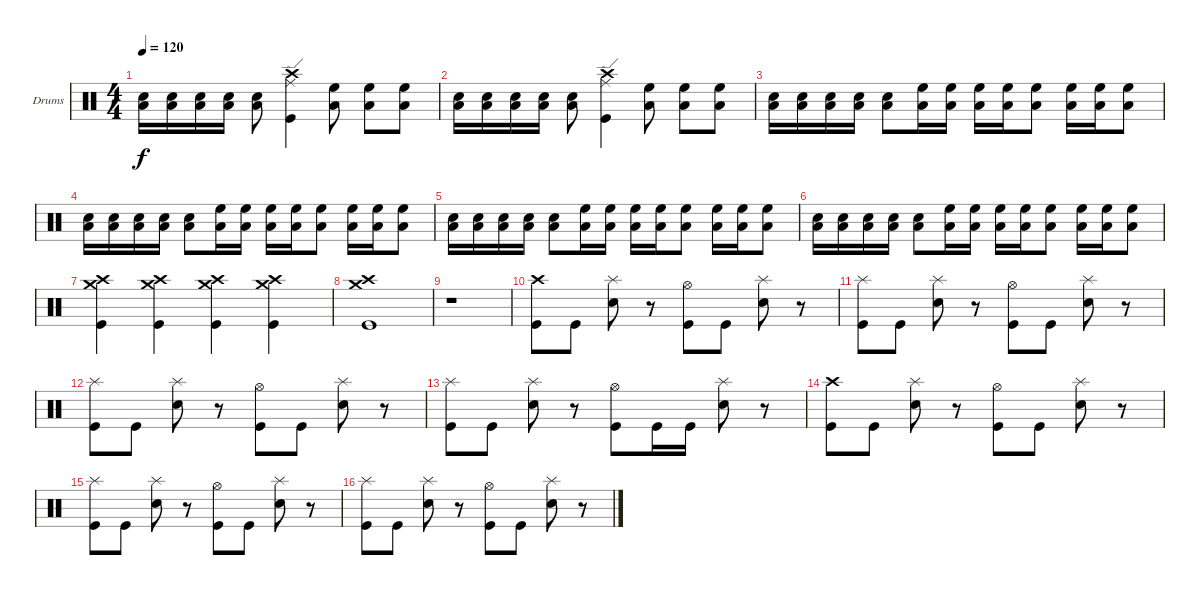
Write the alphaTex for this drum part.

\defaultSystemsLayout 4
\bracketExtendMode groupsimilarinstruments
\firstSystemTrackNameOrientation horizontal
\otherSystemsTrackNameOrientation horizontal
\track ("The Rev" "Drums") {instrument percussion}
\staff {score}
\articulation defaults
\ts (4 4)
\tempo 120
\clef neutral
\scale
0.333333
\ks c
("Snare (hit) 2" "Low Tom (hit)").16{dy f} ("Snare (hit) 2" "Low Tom (hit)").16 ("Snare (hit) 2" "Low Tom (hit)").16 ("Snare (hit) 2" "Low Tom (hit)").16 ("Snare (hit) 2" "Low Tom (hit)").8 ("Crash high (hit)" "Ride (edge)" "Kick (hit)").4 ("High Floor Tom (hit)" "Low Tom (hit)").8 ("High Floor Tom (hit)" "Low Tom (hit)").8 ("High Floor Tom (hit)" "Low Tom (hit)").8 |
\scale
0.333333 ("Snare (hit) 2" "Low Tom (hit)").16 ("Snare (hit) 2" "Low Tom (hit)").16 ("Snare (hit) 2" "Low Tom (hit)").16 ("Snare (hit) 2" "Low Tom (hit)").16 ("Snare (hit) 2" "Low Tom (hit)").8 ("Crash high (hit)" "Ride (edge)" "Kick (hit)").4 ("High Floor Tom (hit)" "Low Tom (hit)").8 ("High Floor Tom (hit)" "Low Tom (hit)").8 ("High Floor Tom (hit)" "Low Tom (hit)").8 |
\scale
0.333333 ("Snare (hit) 2" "Low Tom (hit)").16 ("Snare (hit) 2" "Low Tom (hit)").16 ("Snare (hit) 2" "Low Tom (hit)").16 ("Snare (hit) 2" "Low Tom (hit)").16 ("Snare (hit) 2" "Low Tom (hit)").8 ("High Floor Tom (hit)" "Low Tom (hit)").16 ("High Floor Tom (hit)" "Low Tom (hit)").16 ("High Floor Tom (hit)" "Low Tom (hit)").16 ("High Floor Tom (hit)" "Low Tom (hit)").16 ("High Floor Tom (hit)" "Low Tom (hit)").8 ("High Floor Tom (hit)" "Low Tom (hit)").16 ("High Floor Tom (hit)" "Low Tom (hit)").16 ("High Floor Tom (hit)" "Low Tom (hit)").8 |
\scale
0.333333 ("Snare (hit) 2" "Low Tom (hit)").16 ("Snare (hit) 2" "Low Tom (hit)").16 ("Snare (hit) 2" "Low Tom (hit)").16 ("Snare (hit) 2" "Low Tom (hit)").16 ("Snare (hit) 2" "Low Tom (hit)").8 ("High Floor Tom (hit)" "Low Tom (hit)").16 ("High Floor Tom (hit)" "Low Tom (hit)").16 ("High Floor Tom (hit)" "Low Tom (hit)").16 ("High Floor Tom (hit)" "Low Tom (hit)").16 ("High Floor Tom (hit)" "Low Tom (hit)").8 ("High Floor Tom (hit)" "Low Tom (hit)").16 ("High Floor Tom (hit)" "Low Tom (hit)").16 ("High Floor Tom (hit)" "Low Tom (hit)").8 |
\scale
0.333333 ("Snare (hit) 2" "Low Tom (hit)").16 ("Snare (hit) 2" "Low Tom (hit)").16 ("Snare (hit) 2" "Low Tom (hit)").16 ("Snare (hit) 2" "Low Tom (hit)").16 ("Snare (hit) 2" "Low Tom (hit)").8 ("High Floor Tom (hit)" "Low Tom (hit)").16 ("High Floor Tom (hit)" "Low Tom (hit)").16 ("High Floor Tom (hit)" "Low Tom (hit)").16 ("High Floor Tom (hit)" "Low Tom (hit)").16 ("High Floor Tom (hit)" "Low Tom (hit)").8 ("High Floor Tom (hit)" "Low Tom (hit)").16 ("High Floor Tom (hit)" "Low Tom (hit)").16 ("High Floor Tom (hit)" "Low Tom (hit)").8 |
\scale
0.333333 ("Snare (hit) 2" "Low Tom (hit)").16 ("Snare (hit) 2" "Low Tom (hit)").16 ("Snare (hit) 2" "Low Tom (hit)").16 ("Snare (hit) 2" "Low Tom (hit)").16 ("Snare (hit) 2" "Low Tom (hit)").8 ("High Floor Tom (hit)" "Low Tom (hit)").16 ("High Floor Tom (hit)" "Low Tom (hit)").16 ("High Floor Tom (hit)" "Low Tom (hit)").16 ("High Floor Tom (hit)" "Low Tom (hit)").16 ("High Floor Tom (hit)" "Low Tom (hit)").8 ("High Floor Tom (hit)" "Low Tom (hit)").16 ("High Floor Tom (hit)" "Low Tom (hit)").16 ("High Floor Tom (hit)" "Low Tom (hit)").8 |
\scale
0.333333 ("Crash high (hit)" "Crash medium (hit)" "Kick (hit)").4 ("Crash high (hit)" "Crash medium (hit)" "Kick (hit)").4 ("Crash high (hit)" "Crash medium (hit)" "Kick (hit)").4 ("Crash high (hit)" "Crash medium (hit)" "Kick (hit)").4 |
\scale
0.333333 ("Crash high (hit)" "Crash medium (hit)" "Kick (hit)").1 |
\scale
0.333333 r.1 |
\scale
0.333333 ("Crash high (hit)" "Kick (hit)").8 "Kick (hit)".8 ("Splash (hit)" "Snare (hit) 2").8 r.8 ("Hi-Hat (open)" "Kick (hit)").8 "Kick (hit)".8 ("Splash (hit)" "Snare (hit) 2").8 r.8 |
\scale
0.333333 ("Splash (hit)" "Kick (hit)").8 "Kick (hit)".8 ("Splash (hit)" "Snare (hit) 2").8 r.8 ("Hi-Hat (open)" "Kick (hit)").8 "Kick (hit)".8 ("Splash (hit)" "Snare (hit) 2").8 r.8 |
\scale
0.333333 ("Splash (hit)" "Kick (hit)").8 "Kick (hit)".8 ("Splash (hit)" "Snare (hit) 2").8 r.8 ("Hi-Hat (open)" "Kick (hit)").8 "Kick (hit)".8 ("Splash (hit)" "Snare (hit) 2").8 r.8 |
\scale
0.333333 ("Splash (hit)" "Kick (hit)").8 "Kick (hit)".8 ("Splash (hit)" "Snare (hit) 2").8 r.8 ("Hi-Hat (open)" "Kick (hit)").8 "Kick (hit)".16 "Kick (hit)".16 ("Splash (hit)" "Snare (hit) 2").8 r.8 |
\scale
0.333333 ("Crash high (hit)" "Kick (hit)").8 "Kick (hit)".8 ("Splash (hit)" "Snare (hit) 2").8 r.8 ("Hi-Hat (open)" "Kick (hit)").8 "Kick (hit)".8 ("Splash (hit)" "Snare (hit) 2").8 r.8 |
\scale
0.333333 ("Splash (hit)" "Kick (hit)").8 "Kick (hit)".8 ("Splash (hit)" "Snare (hit) 2").8 r.8 ("Hi-Hat (open)" "Kick (hit)").8 "Kick (hit)".8 ("Splash (hit)" "Snare (hit) 2").8 r.8 |
\scale
0.333333 ("Splash (hit)" "Kick (hit)").8 "Kick (hit)".8 ("Splash (hit)" "Snare (hit) 2").8 r.8 ("Hi-Hat (open)" "Kick (hit)").8 "Kick (hit)".8 ("Splash (hit)" "Snare (hit) 2").8 r.8
